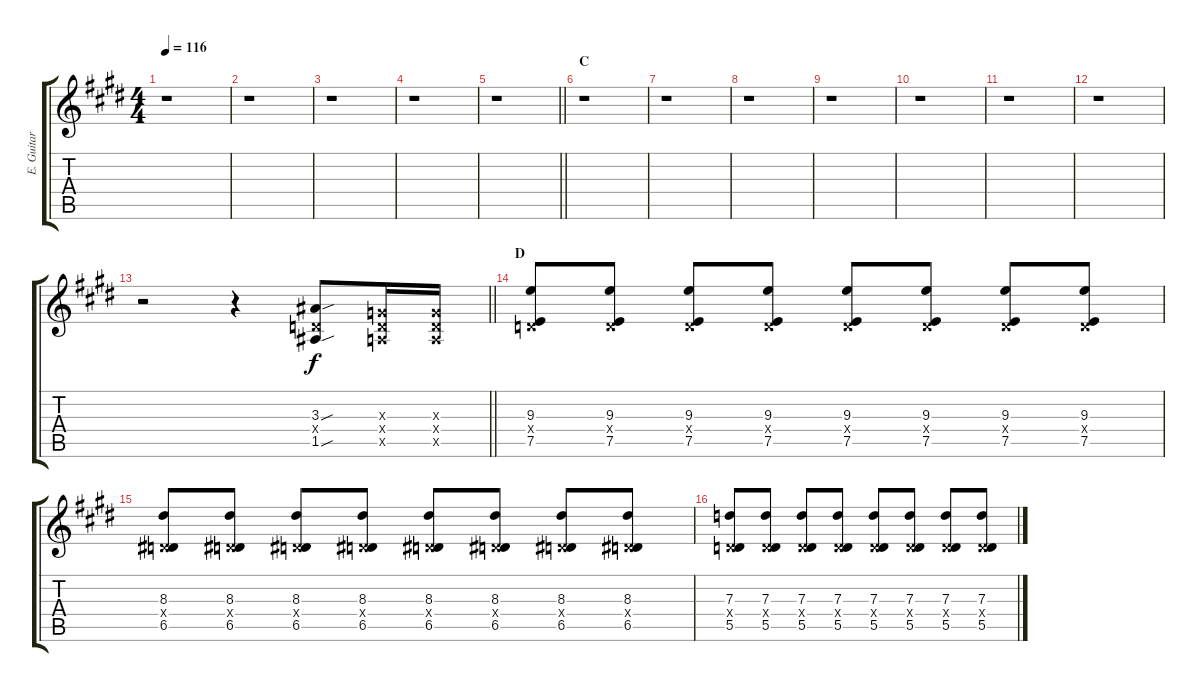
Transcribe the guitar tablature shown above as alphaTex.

\track ("E. Guitar I" "E. Guitar ") {instrument overdrivenguitar}
\staff {score tabs}
\tuning (E4 B3 G3 D3 A2 E2) {hide}
\ts (4 4)
\tempo 116
\clef g2
\ks e
r.1{dy f} |
r.1 |
r.1 |
r.1 |
\barLineRight lightlight
r.1 |
\section ("" "C")
r.1 |
r.1 |
r.1 |
r.1 |
r.1 |
r.1 |
r.1 |
\barLineRight lightlight
r.2 r.4 (3.3{sou} 0.4{x} 1.5{sou}).8 (0.3{x} 0.4{x} 0.5{x}).16 (0.3{x} 0.4{x} 0.5{x}).16 |
\section ("" "D")
(9.3 0.4{x} 7.5).8 (9.3 0.4{x} 7.5).8 (9.3 0.4{x} 7.5).8 (9.3 0.4{x} 7.5).8 (9.3 0.4{x} 7.5).8 (9.3 0.4{x} 7.5).8 (9.3 0.4{x} 7.5).8 (9.3 0.4{x} 7.5).8 |
(8.3 0.4{x} 6.5).8 (8.3 0.4{x} 6.5).8 (8.3 0.4{x} 6.5).8 (8.3 0.4{x} 6.5).8 (8.3 0.4{x} 6.5).8 (8.3 0.4{x} 6.5).8 (8.3 0.4{x} 6.5).8 (8.3 0.4{x} 6.5).8 |
(7.3 0.4{x} 5.5).8 (7.3 0.4{x} 5.5).8 (7.3 0.4{x} 5.5).8 (7.3 0.4{x} 5.5).8 (7.3 0.4{x} 5.5).8 (7.3 0.4{x} 5.5).8 (7.3 0.4{x} 5.5).8 (7.3 0.4{x} 5.5).8
